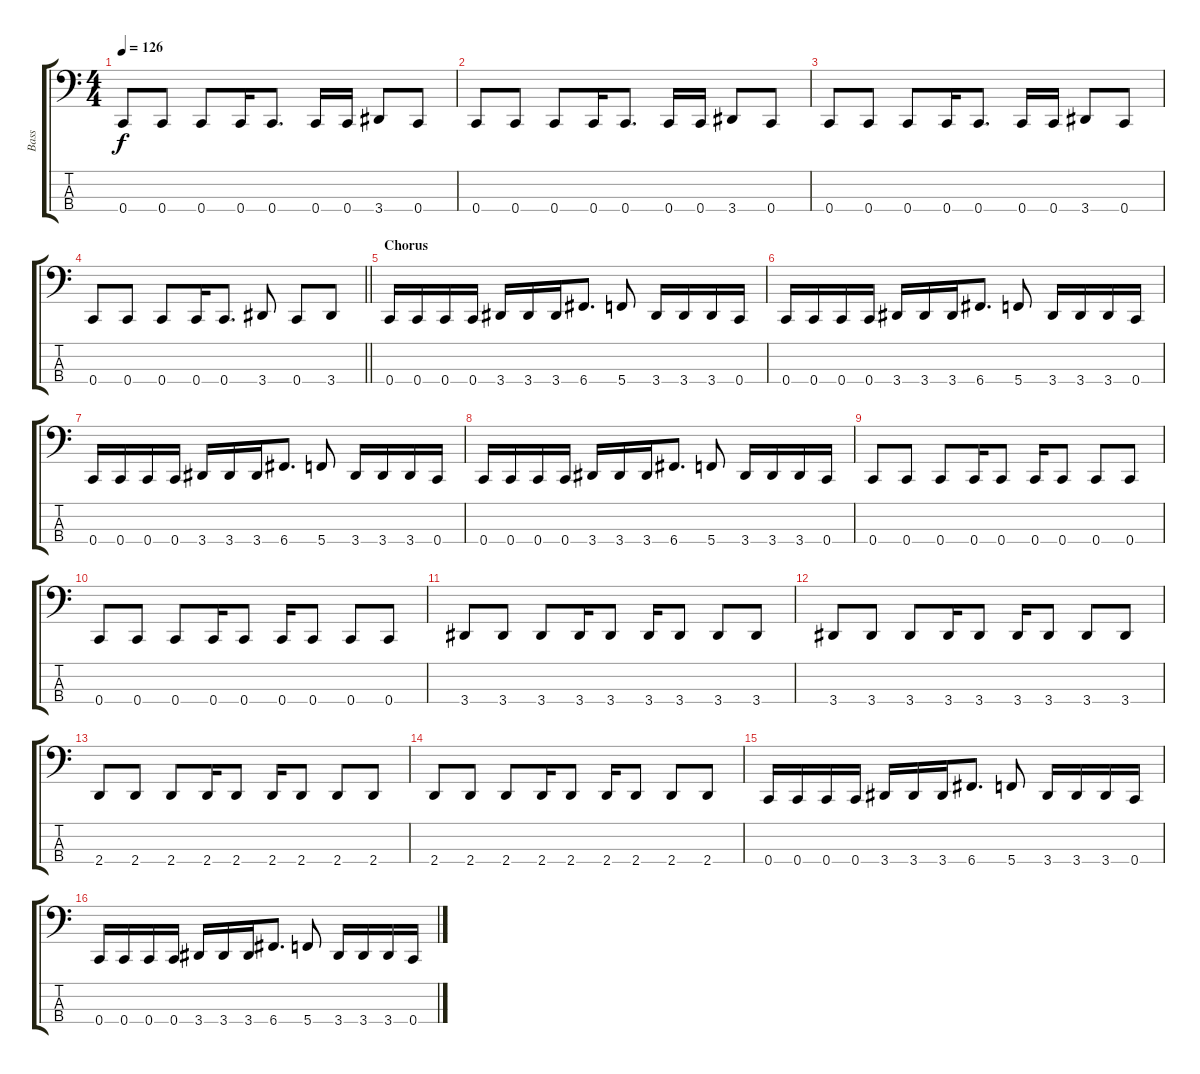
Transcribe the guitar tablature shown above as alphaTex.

\track ("Bass" "Bass") {instrument electricbassfinger}
\staff {score tabs}
\tuning (F2 C2 G1 C1) {hide}
\ts (4 4)
\tempo 126
\clef f4
\ks c
0.4.8{dy f} 0.4.8 0.4.8 0.4.16 0.4.8{d} 0.4.16 0.4.16 3.4.8 0.4.8 |
0.4.8 0.4.8 0.4.8 0.4.16 0.4.8{d} 0.4.16 0.4.16 3.4.8 0.4.8 |
0.4.8 0.4.8 0.4.8 0.4.16 0.4.8{d} 0.4.16 0.4.16 3.4.8 0.4.8 |
\barLineRight lightlight
0.4.8 0.4.8 0.4.8 0.4.16 0.4.8{d} 3.4.8 0.4.8 3.4.8 |
\section ("" "Chorus")
0.4.16 0.4.16 0.4.16 0.4.16 3.4.16 3.4.16 3.4.16 6.4.8{d} 5.4.8 3.4.16 3.4.16 3.4.16 0.4.16 |
0.4.16 0.4.16 0.4.16 0.4.16 3.4.16 3.4.16 3.4.16 6.4.8{d} 5.4.8 3.4.16 3.4.16 3.4.16 0.4.16 |
0.4.16 0.4.16 0.4.16 0.4.16 3.4.16 3.4.16 3.4.16 6.4.8{d} 5.4.8 3.4.16 3.4.16 3.4.16 0.4.16 |
0.4.16 0.4.16 0.4.16 0.4.16 3.4.16 3.4.16 3.4.16 6.4.8{d} 5.4.8 3.4.16 3.4.16 3.4.16 0.4.16 |
0.4.8 0.4.8 0.4.8 0.4.16 0.4.8 0.4.16 0.4.8 0.4.8 0.4.8 |
0.4.8 0.4.8 0.4.8 0.4.16 0.4.8 0.4.16 0.4.8 0.4.8 0.4.8 |
3.4.8 3.4.8 3.4.8 3.4.16 3.4.8 3.4.16 3.4.8 3.4.8 3.4.8 |
3.4.8 3.4.8 3.4.8 3.4.16 3.4.8 3.4.16 3.4.8 3.4.8 3.4.8 |
2.4.8 2.4.8 2.4.8 2.4.16 2.4.8 2.4.16 2.4.8 2.4.8 2.4.8 |
2.4.8 2.4.8 2.4.8 2.4.16 2.4.8 2.4.16 2.4.8 2.4.8 2.4.8 |
0.4.16 0.4.16 0.4.16 0.4.16 3.4.16 3.4.16 3.4.16 6.4.8{d} 5.4.8 3.4.16 3.4.16 3.4.16 0.4.16 |
0.4.16 0.4.16 0.4.16 0.4.16 3.4.16 3.4.16 3.4.16 6.4.8{d} 5.4.8 3.4.16 3.4.16 3.4.16 0.4.16
